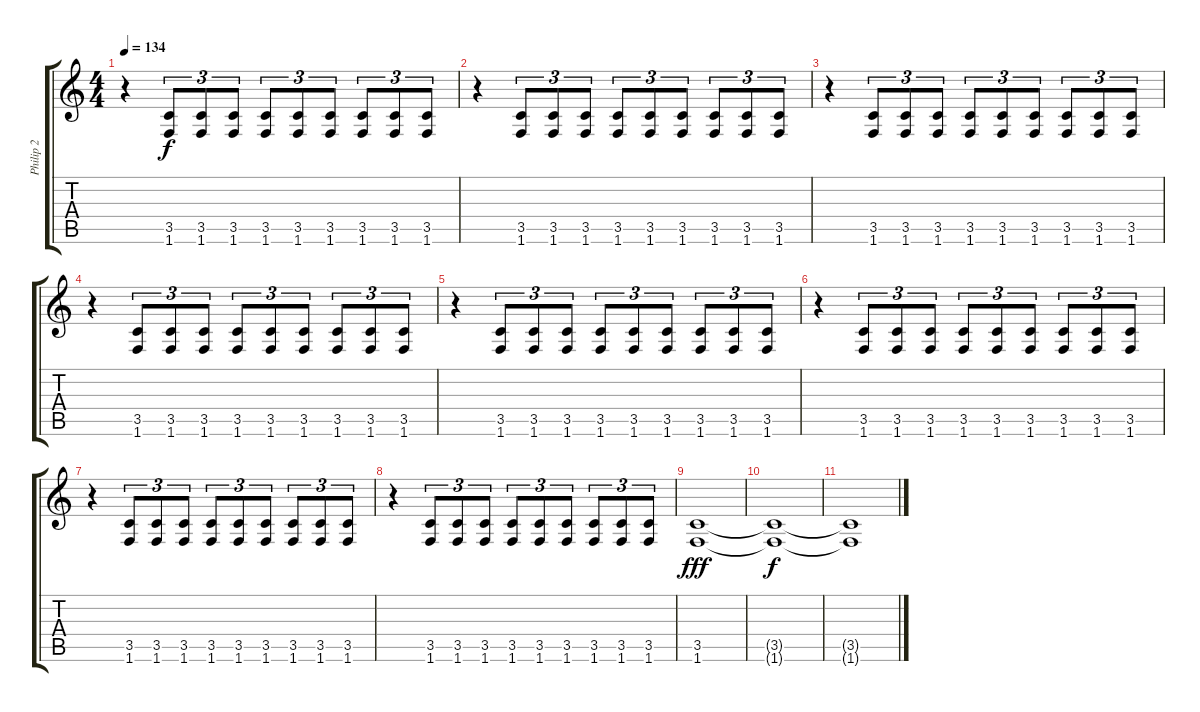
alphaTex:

\track ("Philip 2" "Philip 2") {instrument distortionguitar}
\staff {score tabs}
\tuning (E4 B3 G3 D3 A2 E2) {hide}
\ts (4 4)
\tempo 134
\clef g2
\ks c
r.4{dy f} (3.5 1.6).8{tu (3 2)} (3.5 1.6).8{tu (3 2)} (3.5 1.6).8{tu (3 2)} (3.5 1.6).8{tu (3 2)} (3.5 1.6).8{tu (3 2)} (3.5 1.6).8{tu (3 2)} (3.5 1.6).8{tu (3 2)} (3.5 1.6).8{tu (3 2)} (3.5 1.6).8{tu (3 2)} |
r.4 (3.5 1.6).8{tu (3 2)} (3.5 1.6).8{tu (3 2)} (3.5 1.6).8{tu (3 2)} (3.5 1.6).8{tu (3 2)} (3.5 1.6).8{tu (3 2)} (3.5 1.6).8{tu (3 2)} (3.5 1.6).8{tu (3 2)} (3.5 1.6).8{tu (3 2)} (3.5 1.6).8{tu (3 2)} |
r.4 (3.5 1.6).8{tu (3 2)} (3.5 1.6).8{tu (3 2)} (3.5 1.6).8{tu (3 2)} (3.5 1.6).8{tu (3 2)} (3.5 1.6).8{tu (3 2)} (3.5 1.6).8{tu (3 2)} (3.5 1.6).8{tu (3 2)} (3.5 1.6).8{tu (3 2)} (3.5 1.6).8{tu (3 2)} |
r.4 (3.5 1.6).8{tu (3 2)} (3.5 1.6).8{tu (3 2)} (3.5 1.6).8{tu (3 2)} (3.5 1.6).8{tu (3 2)} (3.5 1.6).8{tu (3 2)} (3.5 1.6).8{tu (3 2)} (3.5 1.6).8{tu (3 2)} (3.5 1.6).8{tu (3 2)} (3.5 1.6).8{tu (3 2)} |
r.4 (3.5 1.6).8{tu (3 2)} (3.5 1.6).8{tu (3 2)} (3.5 1.6).8{tu (3 2)} (3.5 1.6).8{tu (3 2)} (3.5 1.6).8{tu (3 2)} (3.5 1.6).8{tu (3 2)} (3.5 1.6).8{tu (3 2)} (3.5 1.6).8{tu (3 2)} (3.5 1.6).8{tu (3 2)} |
r.4 (3.5 1.6).8{tu (3 2)} (3.5 1.6).8{tu (3 2)} (3.5 1.6).8{tu (3 2)} (3.5 1.6).8{tu (3 2)} (3.5 1.6).8{tu (3 2)} (3.5 1.6).8{tu (3 2)} (3.5 1.6).8{tu (3 2)} (3.5 1.6).8{tu (3 2)} (3.5 1.6).8{tu (3 2)} |
r.4 (3.5 1.6).8{tu (3 2)} (3.5 1.6).8{tu (3 2)} (3.5 1.6).8{tu (3 2)} (3.5 1.6).8{tu (3 2)} (3.5 1.6).8{tu (3 2)} (3.5 1.6).8{tu (3 2)} (3.5 1.6).8{tu (3 2)} (3.5 1.6).8{tu (3 2)} (3.5 1.6).8{tu (3 2)} |
r.4 (3.5 1.6).8{tu (3 2)} (3.5 1.6).8{tu (3 2)} (3.5 1.6).8{tu (3 2)} (3.5 1.6).8{tu (3 2)} (3.5 1.6).8{tu (3 2)} (3.5 1.6).8{tu (3 2)} (3.5 1.6).8{tu (3 2)} (3.5 1.6).8{tu (3 2)} (3.5 1.6).8{tu (3 2)} |
(3.5 1.6).1{dy fff} |
(3.5{t} 1.6{t}).1{dy f} |
(3.5{t} 1.6{t}).1
